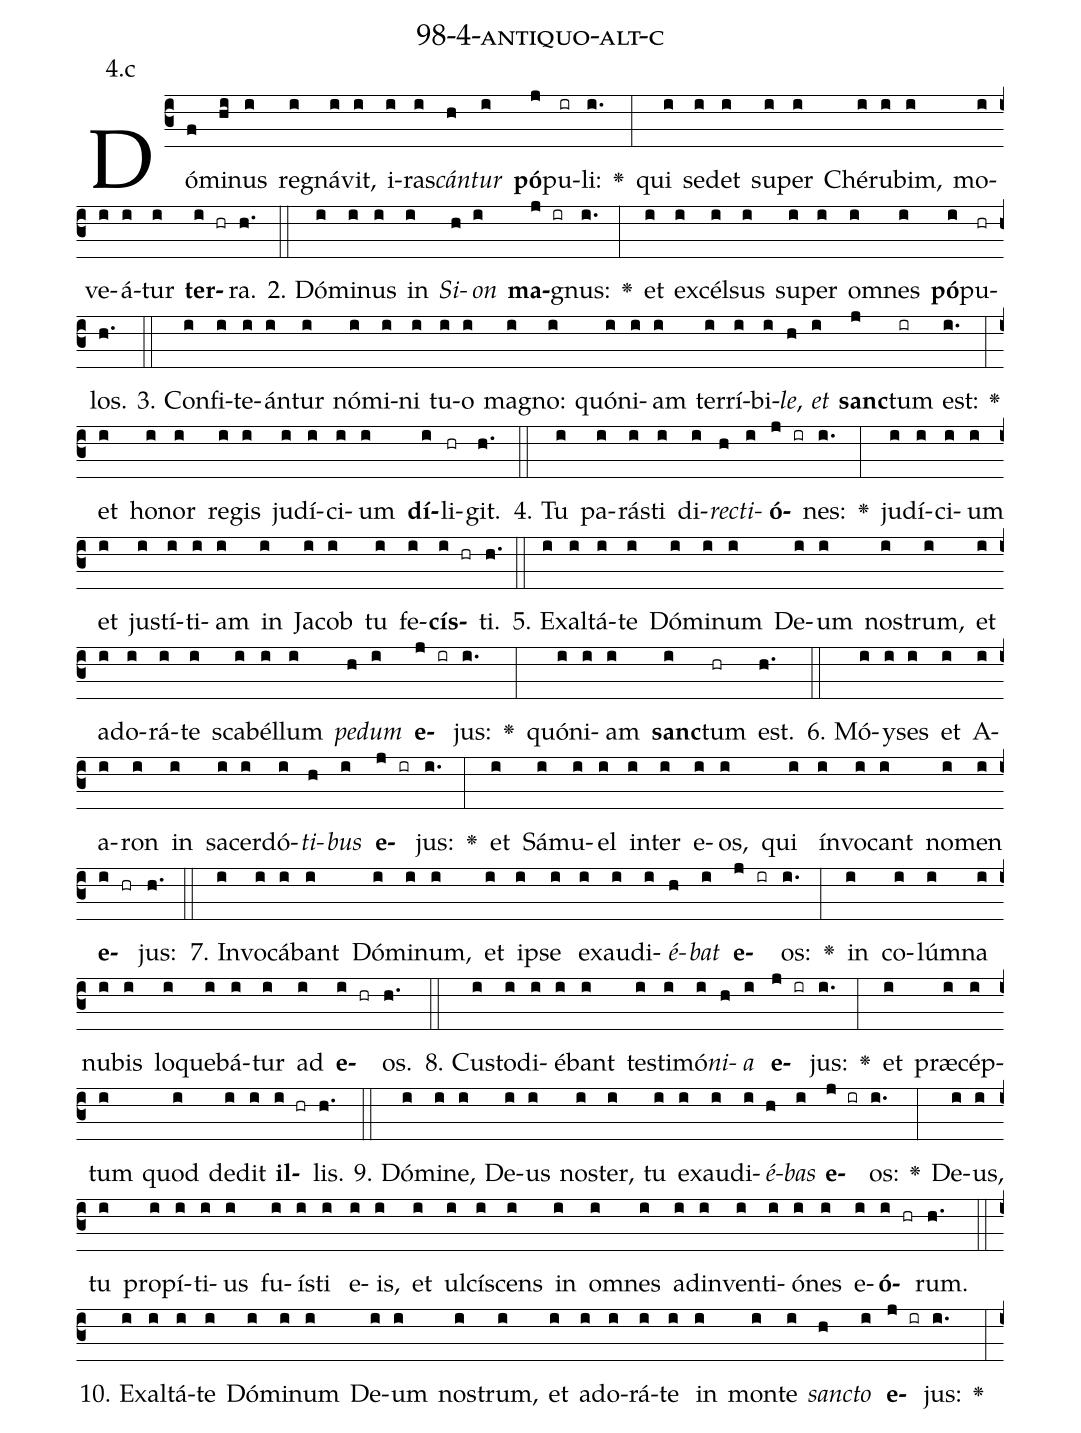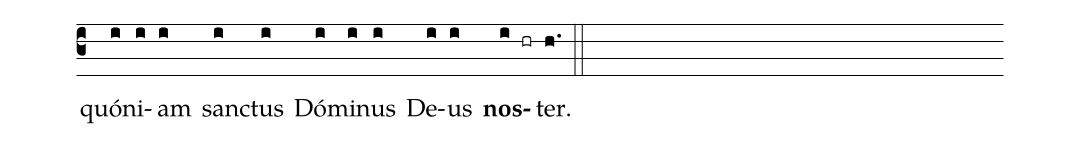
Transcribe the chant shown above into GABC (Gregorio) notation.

name: 98-4-antiquo-alt-c;
annotation: 4.c;
%%
(c3)Dó(f)mi(hi)nus(i) re(i)gná(i)vit,(i) i(i)ras(i)<i>cán</i>(h)<i>tur</i>(i) <b>pó</b>(j)pu(ir)li:(i.) <v>\greheightstar</v>(:) qui(i) se(i)det(i) su(i)per(i) Ché(i)ru(i)bim,(i) mo(i)ve(i)á(i)tur(i) <b>ter</b>(i hr)ra.(h.) (::)
2. Dó(i)mi(i)nus(i) in(i) <i>Si</i>(h)<i>on</i>(i) <b>ma</b>(j ir)gnus:(i.) <v>\greheightstar</v>(:) et(i) ex(i)cél(i)sus(i) su(i)per(i) om(i)nes(i) <b>pó</b>(i)pu(hr)los.(h.) (::)
3. Con(i)fi(i)te(i)án(i)tur(i) nó(i)mi(i)ni(i) tu(i)o(i) ma(i)gno:(i) quón(i)i(i)am(i) ter(i)rí(i)bi(i)<i>le</i>,(h) <i>et</i>(i) <b>sanc</b>(j)tum(ir) est:(i.) <v>\greheightstar</v>(:) et(i) ho(i)nor(i) re(i)gis(i) ju(i)dí(i)ci(i)um(i) <b>dí</b>(i)li(hr)git.(h.) (::)
4. Tu(i) pa(i)rás(i)ti(i) di(i)<i>rec</i>(h)<i>ti</i>(i)<b>ó</b>(j ir)nes:(i.) <v>\greheightstar</v>(:) ju(i)dí(i)ci(i)um(i) et(i) jus(i)tí(i)ti(i)am(i) in(i) Ja(i)cob(i) tu(i) fe(i)<b>cís</b>(i hr)ti.(h.) (::)
5. Ex(i)al(i)tá(i)te(i) Dó(i)mi(i)num(i) De(i)um(i) nos(i)trum,(i) et(i) ad(i)o(i)rá(i)te(i) sca(i)bél(i)lum(i) <i>pe</i>(h)<i>dum</i>(i) <b>e</b>(j ir)jus:(i.) <v>\greheightstar</v>(:) quón(i)i(i)am(i) <b>sanc</b>(i)tum(hr) est.(h.) (::)
6. Mó(i)y(i)ses(i) et(i) A(i)a(i)ron(i) in(i) sa(i)cer(i)dó(i)<i>ti</i>(h)<i>bus</i>(i) <b>e</b>(j ir)jus:(i.) <v>\greheightstar</v>(:) et(i) Sá(i)mu(i)el(i) in(i)ter(i) e(i)os,(i) qui(i) ín(i)vo(i)cant(i) no(i)men(i) <b>e</b>(i hr)jus:(h.) (::)
7. In(i)vo(i)cá(i)bant(i) Dó(i)mi(i)num,(i) et(i) ip(i)se(i) ex(i)au(i)di(i)<i>é</i>(h)<i>bat</i>(i) <b>e</b>(j ir)os:(i.) <v>\greheightstar</v>(:) in(i) co(i)lúm(i)na(i) nu(i)bis(i) lo(i)que(i)bá(i)tur(i) ad(i) <b>e</b>(i hr)os.(h.) (::)
8. Cus(i)to(i)di(i)é(i)bant(i) tes(i)ti(i)mó(i)<i>ni</i>(h)<i>a</i>(i) <b>e</b>(j ir)jus:(i.) <v>\greheightstar</v>(:) et(i) præ(i)cép(i)tum(i) quod(i) de(i)dit(i) <b>il</b>(i hr)lis.(h.) (::)
9. Dó(i)mi(i)ne,(i) De(i)us(i) nos(i)ter,(i) tu(i) ex(i)au(i)di(i)<i>é</i>(h)<i>bas</i>(i) <b>e</b>(j ir)os:(i.) <v>\greheightstar</v>(:) De(i)us,(i) tu(i) pro(i)pí(i)ti(i)us(i) fu(i)ís(i)ti(i) e(i)is,(i) et(i) ul(i)cí(i)scens(i) in(i) om(i)nes(i) ad(i)in(i)ven(i)ti(i)ó(i)nes(i) e(i)<b>ó</b>(i hr)rum.(h.) (::)
10. Ex(i)al(i)tá(i)te(i) Dó(i)mi(i)num(i) De(i)um(i) nos(i)trum,(i) et(i) ad(i)o(i)rá(i)te(i) in(i) mon(i)te(i) <i>sanc</i>(h)<i>to</i>(i) <b>e</b>(j ir)jus:(i.) <v>\greheightstar</v>(:) quón(i)i(i)am(i) sanc(i)tus(i) Dó(i)mi(i)nus(i) De(i)us(i) <b>nos</b>(i hr)ter.(h.) (::)
